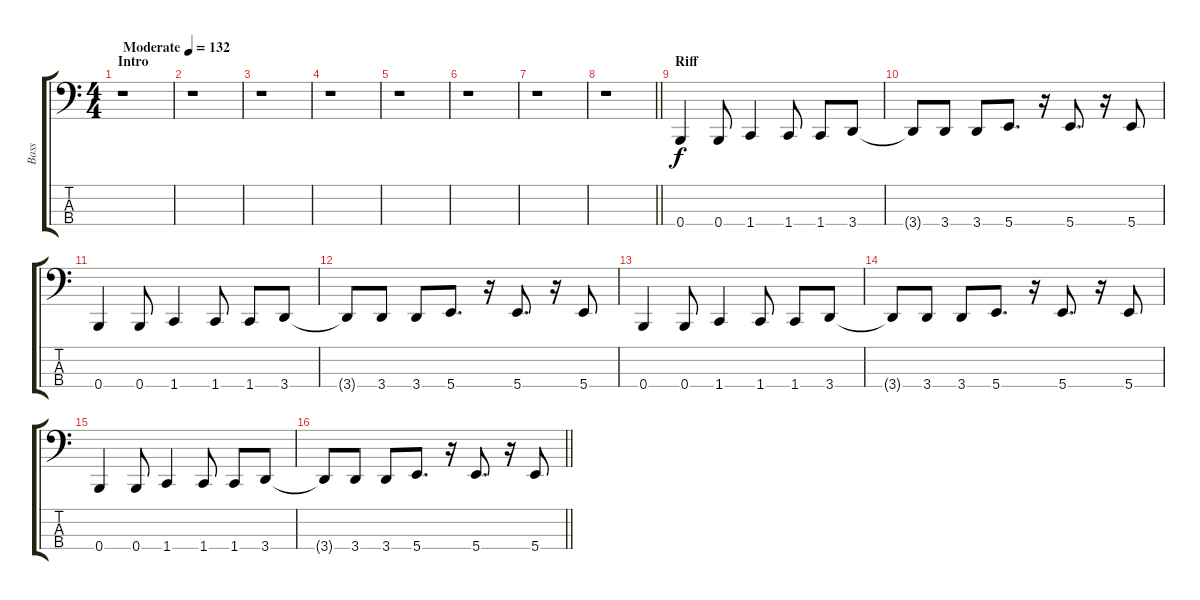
\track ("Bass" "Bass") {instrument electricbasspick}
\staff {score tabs}
\tuning (E2 B1 Gb1 B0) {hide}
\ts (4 4)
\section ("" "Intro")
\tempo (132 "Moderate")
\clef f4
\ks c
r.1{dy f instrument electricbasspick} |
r.1 |
r.1 |
r.1 |
r.1 |
r.1 |
r.1 |
\barLineRight lightlight
r.1 |
\section ("" "Riff")
0.4.4 0.4.8 1.4.4 1.4.8 1.4.8 3.4.8 |
3.4{t}.8 3.4.8 3.4.8 5.4.8{d} r.16 5.4.8{d} r.16 5.4.8 |
0.4.4 0.4.8 1.4.4 1.4.8 1.4.8 3.4.8 |
3.4{t}.8 3.4.8 3.4.8 5.4.8{d} r.16 5.4.8{d} r.16 5.4.8 |
0.4.4 0.4.8 1.4.4 1.4.8 1.4.8 3.4.8 |
3.4{t}.8 3.4.8 3.4.8 5.4.8{d} r.16 5.4.8{d} r.16 5.4.8 |
0.4.4 0.4.8 1.4.4 1.4.8 1.4.8 3.4.8 |
\barLineRight lightlight
3.4{t}.8 3.4.8 3.4.8 5.4.8{d} r.16 5.4.8{d} r.16 5.4.8
